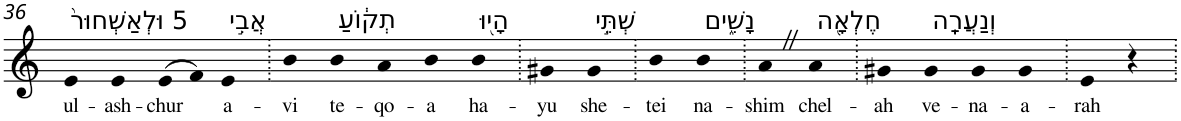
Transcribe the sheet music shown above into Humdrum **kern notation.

**kern	**text
*part1	*part1
*staff1	*staff1
*I"Piano	*
*I'Pno	*
!!LO:PB:g=z
*clefG2	*
*k[]	*
=36	=36
!LO:TX:a:t=5 וּלְאַשְׁחוּר֙	!
!	!LO:LY:b
4e	ul-
!	!LO:LY:b
4e	-ash-
!	!LO:LY:b
(>8e	-chur
8f)	.
!LO:TX:a:t=אֲבִ֣י	!
!	!LO:LY:b
4e	a-
=37.	=37.
!	!LO:LY:b
4b	-vi
!LO:TX:a:t=תְק֔וֹעַ	!
!	!LO:LY:b
4b	te-
!	!LO:LY:b
4a	-qo-
!	!LO:LY:b
4b	-a
!LO:TX:a:t=הָי֖וּ	!
!	!LO:LY:b
4b	ha-
=38.	=38.
!	!LO:LY:b
4g#X	-yu
!LO:TX:a:t=שְׁתֵּ֣י	!
!	!LO:LY:b
4g#	she-
=39.	=39.
!	!LO:LY:b
4b	-tei
!LO:TX:a:t=נָשִׁ֑ים	!
!	!LO:LY:b
4b	na-
=40.	=40.
!	!LO:LY:b
4aZ	-shim
!LO:TX:a:t=חֶלְאָ֖ה	!
!	!LO:LY:b
4a	chel-
=41.	=41.
!	!LO:LY:b
4g#X	-ah
!LO:TX:a:t=וְנַעֲרָֽה	!
!	!LO:LY:b
4g#	ve-
!	!LO:LY:b
4g#	-na-
!	!LO:LY:b
4g#	-a-
=42.	=42.
!	!LO:LY:b
4e	-rah
4r	.
=.	=.
*-	*-
